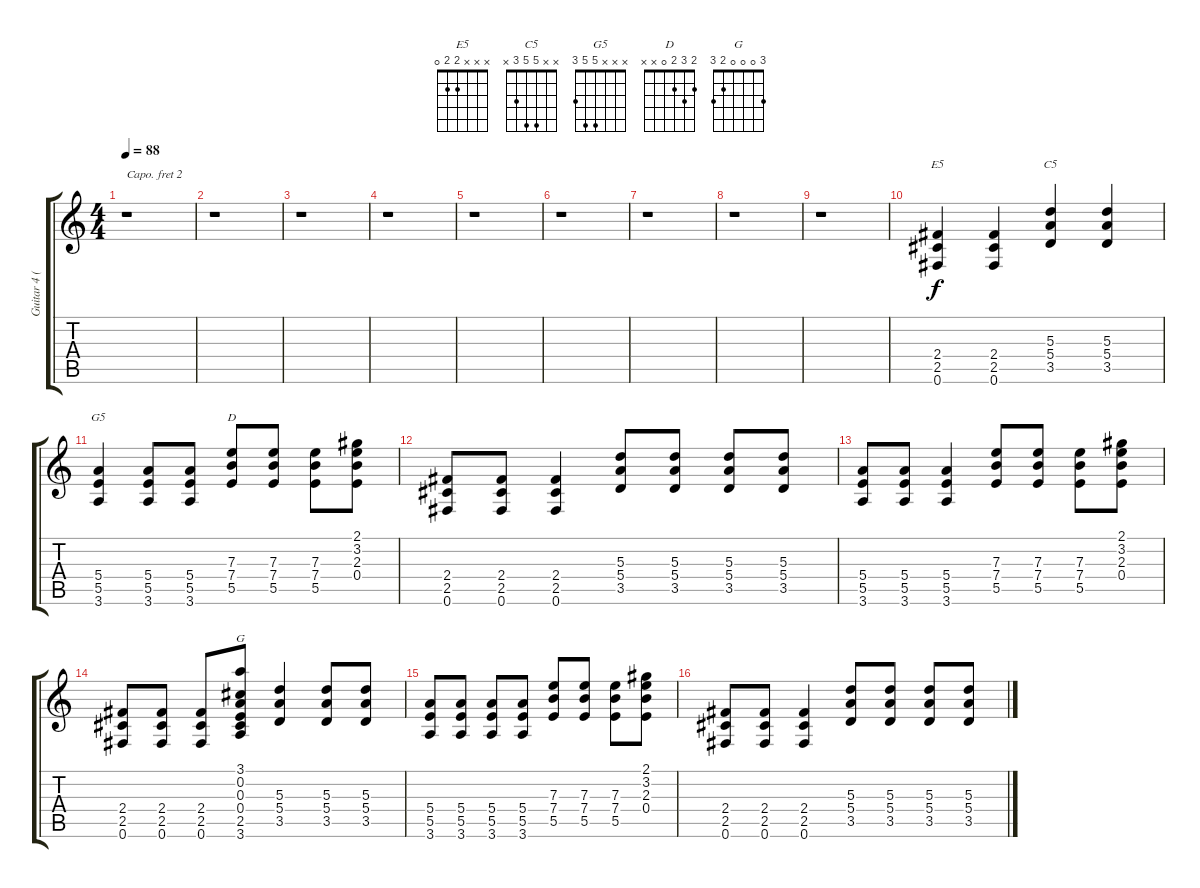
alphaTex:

\track ("Guitar 4 (disto)" "Guitar 4 (") {instrument distortionguitar}
\staff {score tabs}
\capo 2
\tuning (E4 B3 G3 D3 A2 E2) {hide}
\chord ("E5" x x x 2 2 0)
\chord ("C5" x x 5 5 3 x)
\chord ("G5" x x x 5 5 3)
\chord ("D" 2 3 2 0 x x)
\chord ("G" 3 0 0 0 2 3)
\ts (4 4)
\tempo 88
\clef g2
\ks c
r.1{dy f instrument distortionguitar} |
r.1 |
r.1 |
r.1 |
r.1 |
r.1 |
r.1 |
r.1 |
r.1 |
(2.4 2.5 0.6).4{ch "E5"} (2.4 2.5 0.6).4 (5.3 5.4 3.5).4{ch "C5"} (5.3 5.4 3.5).4 |
(5.4 5.5 3.6).4{ch "G5"} (5.4 5.5 3.6).8 (5.4 5.5 3.6).8 (7.3 7.4 5.5).8{ch "D"} (7.3 7.4 5.5).8 (7.3 7.4 5.5).8 (2.1 3.2 2.3 0.4).8 |
(2.4 2.5 0.6).8 (2.4 2.5 0.6).8 (2.4 2.5 0.6).4 (5.3 5.4 3.5).8 (5.3 5.4 3.5).8 (5.3 5.4 3.5).8 (5.3 5.4 3.5).8 |
(5.4 5.5 3.6).8 (5.4 5.5 3.6).8 (5.4 5.5 3.6).4 (7.3 7.4 5.5).8 (7.3 7.4 5.5).8 (7.3 7.4 5.5).8 (2.1 3.2 2.3 0.4).8 |
(2.4 2.5 0.6).8 (2.4 2.5 0.6).8 (2.4 2.5 0.6).8 (3.1 0.2 0.3 0.4 2.5 3.6).8{ch "G"} (5.3 5.4 3.5).4 (5.3 5.4 3.5).8 (5.3 5.4 3.5).8 |
(5.4 5.5 3.6).8 (5.4 5.5 3.6).8 (5.4 5.5 3.6).8 (5.4 5.5 3.6).8 (7.3 7.4 5.5).8 (7.3 7.4 5.5).8 (7.3 7.4 5.5).8 (2.1 3.2 2.3 0.4).8 |
(2.4 2.5 0.6).8 (2.4 2.5 0.6).8 (2.4 2.5 0.6).4 (5.3 5.4 3.5).8 (5.3 5.4 3.5).8 (5.3 5.4 3.5).8 (5.3 5.4 3.5).8
